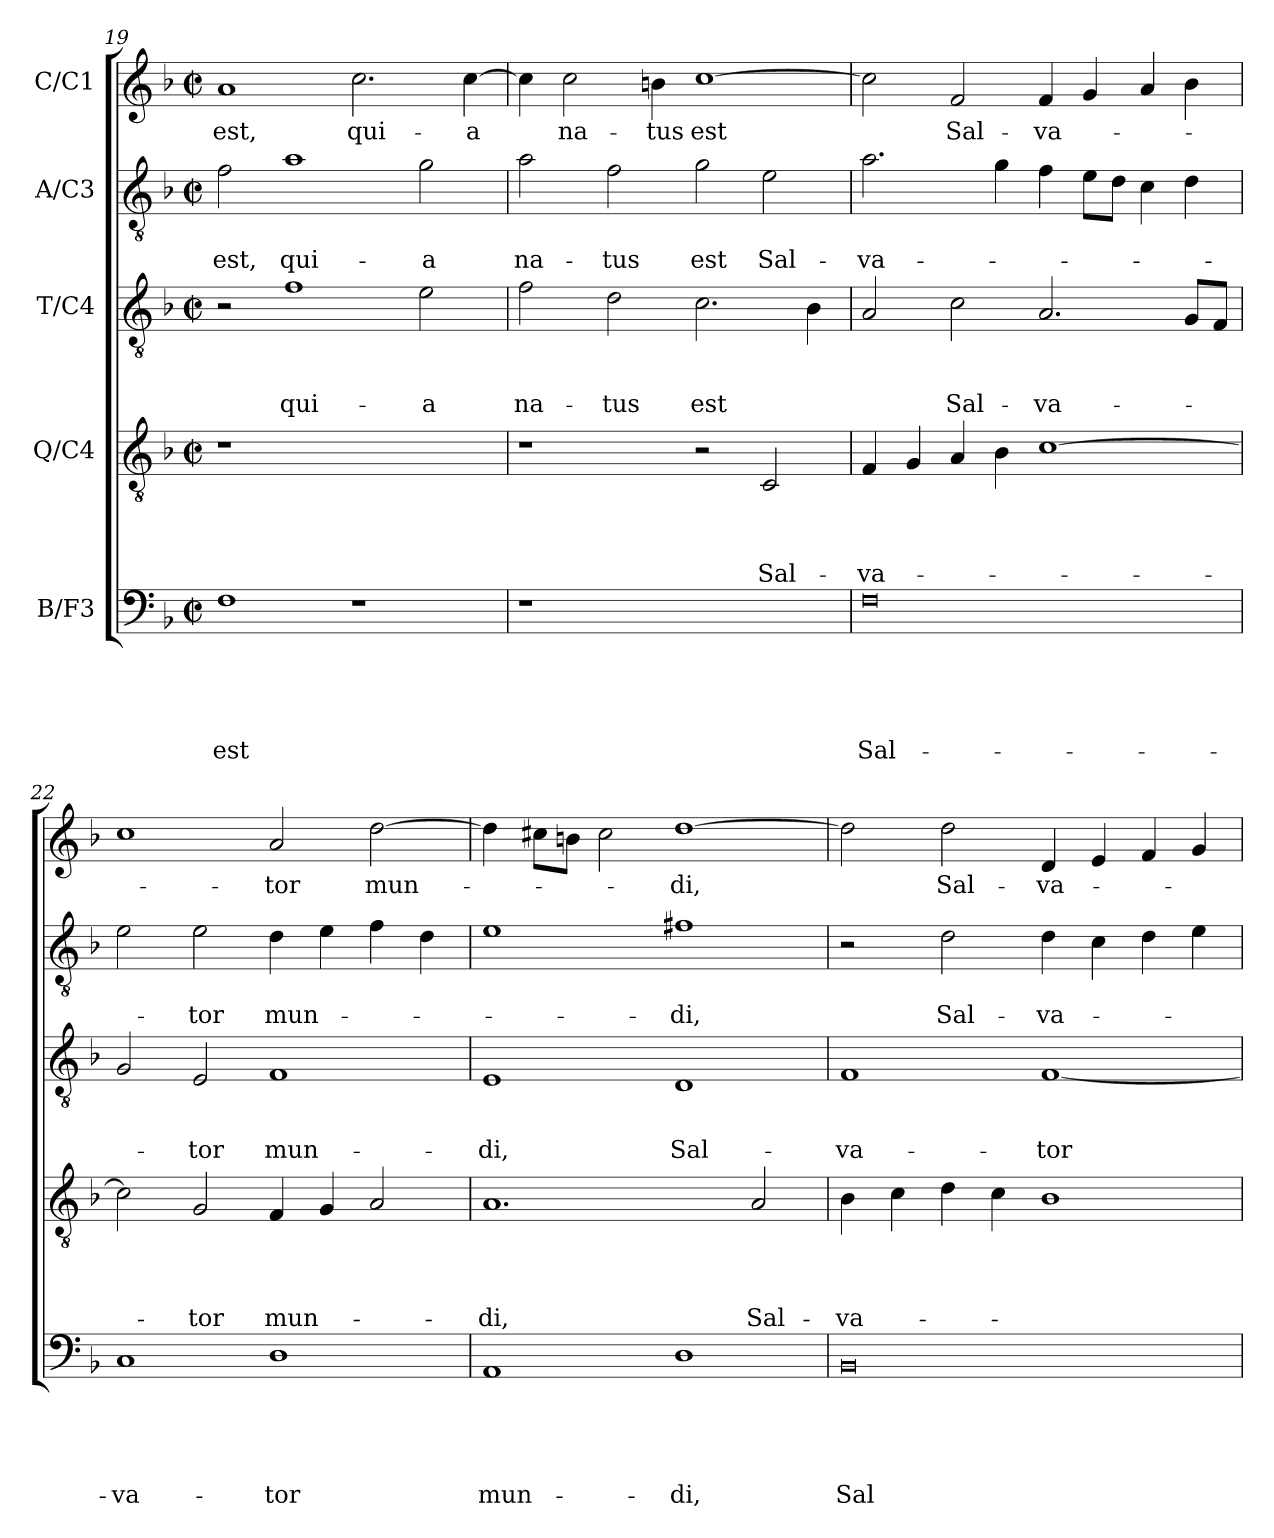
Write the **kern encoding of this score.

**kern	**text	**text	**text	**text	**text	**kern	**text	**text	**text	**text	**kern	**text	**text	**text	**kern	**text	**text	**kern	**text
*part5	*part5	*part5	*part5	*part5	*part5	*part4	*part4	*part4	*part4	*part4	*part3	*part3	*part3	*part3	*part2	*part2	*part2	*part1	*part1
*staff5	*staff5	*staff5	*staff5	*staff5	*staff5	*staff4	*staff4	*staff4	*staff4	*staff4	*staff3	*staff3	*staff3	*staff3	*staff2	*staff2	*staff2	*staff1	*staff1
*I"B/F3	*	*	*	*	*	*I"Q/C4	*	*	*	*	*I"T/C4	*	*	*	*I"A/C3	*	*	*I"C/C1	*
*clefF4	*	*	*	*	*	*clefGv2	*	*	*	*	*clefGv2	*	*	*	*clefGv2	*	*	*clefG2	*
*k[b-]	*	*	*	*	*	*k[b-]	*	*	*	*	*k[b-]	*	*	*	*k[b-]	*	*	*k[b-]	*
*F:	*	*	*	*	*	*F:	*	*	*	*	*F:	*	*	*	*F:	*	*	*F:	*
*M2/2	*	*	*	*	*	*M2/2	*	*	*	*	*M2/2	*	*	*	*M2/2	*	*	*M2/2	*
*met(c|)	*	*	*	*	*	*met(c|)	*	*	*	*	*met(c|)	*	*	*	*met(c|)	*	*	*met(c|)	*
=19	=19	=19	=19	=19	=19	=19	=19	=19	=19	=19	=19	=19	=19	=19	=19	=19	=19	=19	=19
!	!	!	!	!	!LO:LY:b	!	!	!	!	!	!	!	!	!	!	!	!LO:LY:b	!	!LO:LY:b
1F	.	.	.	.	est	1r	.	.	.	.	2r	.	.	.	2f\	.	est,	1a	est,
!	!	!	!	!	!	!	!	!	!	!	!	!	!	!LO:LY:b	!	!	!LO:LY:b	!	!
.	.	.	.	.	.	.	.	.	.	.	1f	.	.	qui-	1a	.	qui-	.	.
!	!	!	!	!	!	!	!	!	!	!	!	!	!	!	!	!	!	!	!LO:LY:b
1r	.	.	.	.	.	1ryy	.	.	.	.	.	.	.	.	.	.	.	2.cc\	qui-
!	!	!	!	!	!	!	!	!	!	!	!	!	!	!LO:LY:b	!	!	!LO:LY:b	!	!
.	.	.	.	.	.	.	.	.	.	.	2e\	.	.	-a	2g\	.	-a	.	.
!	!	!	!	!	!	!	!	!	!	!	!	!	!	!	!	!	!	!	!LO:LY:b
.	.	.	.	.	.	.	.	.	.	.	.	.	.	.	.	.	.	[4cc\	-a
=20	=20	=20	=20	=20	=20	=20	=20	=20	=20	=20	=20	=20	=20	=20	=20	=20	=20	=20	=20
!	!	!	!	!	!	!	!	!	!	!	!	!	!	!LO:LY:b	!	!	!LO:LY:b	!	!
1r	.	.	.	.	.	1r	.	.	.	.	2f\	.	.	na-	2a\	.	na-	4cc\]	.
!	!	!	!	!	!	!	!	!	!	!	!	!	!	!	!	!	!	!	!LO:LY:b
.	.	.	.	.	.	.	.	.	.	.	.	.	.	.	.	.	.	2cc\	na-
!	!	!	!	!	!	!	!	!	!	!	!	!	!	!LO:LY:b	!	!	!LO:LY:b	!	!
.	.	.	.	.	.	.	.	.	.	.	2d\	.	.	-tus	2f\	.	-tus	.	.
!	!	!	!	!	!	!	!	!	!	!	!	!	!	!	!	!	!	!	!LO:LY:b
.	.	.	.	.	.	.	.	.	.	.	.	.	.	.	.	.	.	4bn\	-tus
!	!	!	!	!	!	!	!	!	!	!	!	!	!	!LO:LY:b	!	!	!LO:LY:b	!	!LO:LY:b
1ryy	.	.	.	.	.	2r	.	.	.	.	2.c\	.	.	est	2g\	.	est	[1cc	est
!	!	!	!	!	!	!	!	!	!	!LO:LY:b	!	!	!	!	!	!	!LO:LY:b	!	!
.	.	.	.	.	.	2C/	.	.	.	Sal-	.	.	.	.	2e\	.	Sal-	.	.
.	.	.	.	.	.	.	.	.	.	.	4B-\	.	.	.	.	.	.	.	.
=21	=21	=21	=21	=21	=21	=21	=21	=21	=21	=21	=21	=21	=21	=21	=21	=21	=21	=21	=21
!	!	!	!	!	!LO:LY:b	!	!	!	!	!LO:LY:b	!	!	!	!	!	!	!LO:LY:b	!	!
0F	.	.	.	.	Sal-	4F/	.	.	.	-va-	2A/	.	.	.	2.a\	.	-va-	2cc\]	.
.	.	.	.	.	.	4G/	.	.	.	.	.	.	.	.	.	.	.	.	.
!	!	!	!	!	!	!	!	!	!	!	!	!	!	!LO:LY:b	!	!	!	!	!LO:LY:b
.	.	.	.	.	.	4A/	.	.	.	.	2c\	.	.	Sal-	.	.	.	2f/	Sal-
.	.	.	.	.	.	4B-\	.	.	.	.	.	.	.	.	4g\	.	.	.	.
!	!	!	!	!	!	!	!	!	!	!	!	!	!	!LO:LY:b	!	!	!	!	!LO:LY:b
.	.	.	.	.	.	[1c	.	.	.	.	2.A/	.	.	-va-	4f\	.	.	4f/	-va-
.	.	.	.	.	.	.	.	.	.	.	.	.	.	.	8e\L	.	.	4g/	.
.	.	.	.	.	.	.	.	.	.	.	.	.	.	.	8d\J	.	.	.	.
.	.	.	.	.	.	.	.	.	.	.	.	.	.	.	4c\	.	.	4a/	.
.	.	.	.	.	.	.	.	.	.	.	8G/L	.	.	.	4d\	.	.	4b-\	.
.	.	.	.	.	.	.	.	.	.	.	8F/J	.	.	.	.	.	.	.	.
=22	=22	=22	=22	=22	=22	=22	=22	=22	=22	=22	=22	=22	=22	=22	=22	=22	=22	=22	=22
!	!	!	!	!	!LO:LY:b	!	!	!	!	!	!	!	!	!	!	!	!	!	!
1C	.	.	.	.	-va-	2c\]	.	.	.	.	2G/	.	.	.	2e\	.	.	1cc	.
!	!	!	!	!	!	!	!	!	!	!LO:LY:b	!	!	!	!LO:LY:b	!	!	!LO:LY:b	!	!
.	.	.	.	.	.	2G/	.	.	.	-tor	2E/	.	.	-tor	2e\	.	-tor	.	.
!	!	!	!	!	!LO:LY:b	!	!	!	!	!LO:LY:b	!	!	!	!LO:LY:b	!	!	!LO:LY:b	!	!LO:LY:b
1D	.	.	.	.	-tor	4F/	.	.	.	mun-	1F	.	.	mun-	4d\	.	mun-	2a/	-tor
.	.	.	.	.	.	4G/	.	.	.	.	.	.	.	.	4e\	.	.	.	.
!	!	!	!	!	!	!	!	!	!	!	!	!	!	!	!	!	!	!	!LO:LY:b
.	.	.	.	.	.	2A/	.	.	.	.	.	.	.	.	4f\	.	.	[2dd\	mun-
.	.	.	.	.	.	.	.	.	.	.	.	.	.	.	4d\	.	.	.	.
!!LO:LB:g=z
=23	=23	=23	=23	=23	=23	=23	=23	=23	=23	=23	=23	=23	=23	=23	=23	=23	=23	=23	=23
!	!	!	!	!	!LO:LY:b	!	!	!	!	!LO:LY:b	!	!	!	!LO:LY:b	!	!	!	!	!
1AA	.	.	.	.	mun-	1.A	.	.	.	-di,	1E	.	.	-di,	1e	.	.	4dd\]	.
.	.	.	.	.	.	.	.	.	.	.	.	.	.	.	.	.	.	8cc#X\L	.
.	.	.	.	.	.	.	.	.	.	.	.	.	.	.	.	.	.	8bn\J	.
.	.	.	.	.	.	.	.	.	.	.	.	.	.	.	.	.	.	2cc#\	.
!	!	!	!	!	!LO:LY:b	!	!	!	!	!	!	!	!	!LO:LY:b	!	!	!LO:LY:b	!	!LO:LY:b
1D	.	.	.	.	-di,	.	.	.	.	.	1D	.	.	Sal-	1f#X	.	-di,	[1dd	-di,
!	!	!	!	!	!	!	!	!	!	!LO:LY:b	!	!	!	!	!	!	!	!	!
.	.	.	.	.	.	2A/	.	.	.	Sal-	.	.	.	.	.	.	.	.	.
=24	=24	=24	=24	=24	=24	=24	=24	=24	=24	=24	=24	=24	=24	=24	=24	=24	=24	=24	=24
!	!	!	!	!	!LO:LY:b	!	!	!	!	!LO:LY:b	!	!	!	!LO:LY:b	!	!	!	!	!
0BB-	.	.	.	.	Sal-	4B-\	.	.	.	-va-	1F	.	.	-va-	2r	.	.	2dd\]	.
.	.	.	.	.	.	4c\	.	.	.	.	.	.	.	.	.	.	.	.	.
!	!	!	!	!	!	!	!	!	!	!	!	!	!	!	!	!	!LO:LY:b	!	!LO:LY:b
.	.	.	.	.	.	4d\	.	.	.	.	.	.	.	.	2d\	.	Sal-	2dd\	Sal-
.	.	.	.	.	.	4c\	.	.	.	.	.	.	.	.	.	.	.	.	.
!	!	!	!	!	!	!	!	!	!	!	!	!	!	!LO:LY:b	!	!	!LO:LY:b	!	!LO:LY:b
.	.	.	.	.	.	1B-	.	.	.	.	[1F	.	.	-tor	4d\	.	-va-	4d/	-va-
.	.	.	.	.	.	.	.	.	.	.	.	.	.	.	4c\	.	.	4e/	.
.	.	.	.	.	.	.	.	.	.	.	.	.	.	.	4d\	.	.	4f/	.
.	.	.	.	.	.	.	.	.	.	.	.	.	.	.	4e\	.	.	4g/	.
=	=	=	=	=	=	=	=	=	=	=	=	=	=	=	=	=	=	=	=
*-	*-	*-	*-	*-	*-	*-	*-	*-	*-	*-	*-	*-	*-	*-	*-	*-	*-	*-	*-
